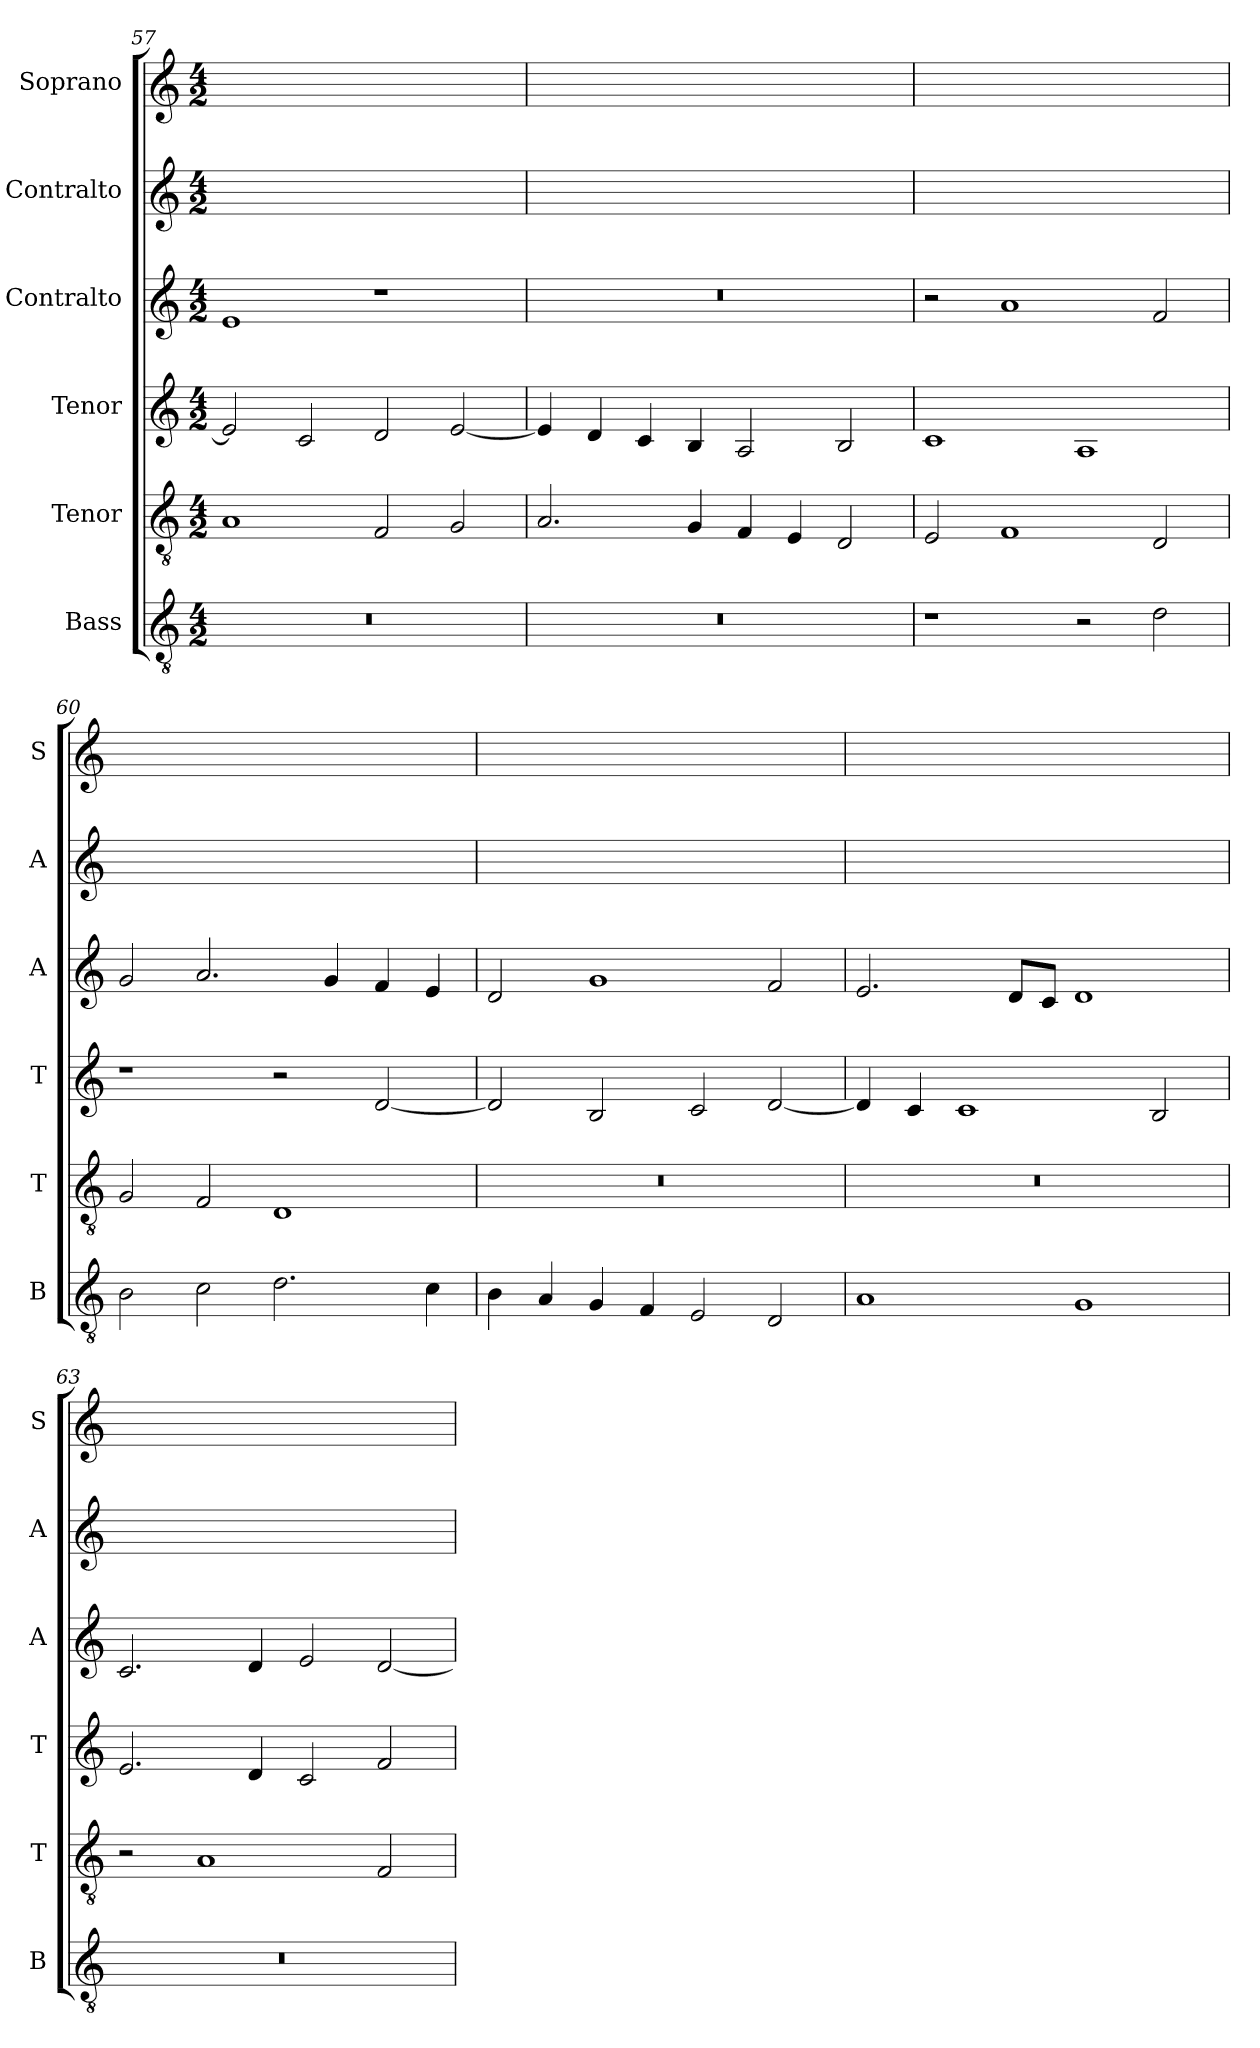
**kern	**kern	**kern	**kern	**kern	**kern
*part6	*part5	*part4	*part3	*part2	*part1
*staff6	*staff5	*staff4	*staff3	*staff2	*staff1
*I"Bass	*I"Tenor	*I"Tenor	*I"Contralto	*I"Contralto	*I"Soprano
*I'B	*I'T	*I'T	*I'A	*I'A	*I'S
*clefGv2	*clefGv2	*clefG2	*clefG2	*clefG2	*clefG2
*k[]	*k[]	*k[]	*k[]	*k[]	*k[]
*A:aeo	*A:aeo	*A:aeo	*A:aeo	*A:aeo	*A:aeo
*M4/2	*M4/2	*M4/2	*M4/2	*M4/2	*M4/2
=57	=57	=57	=57	=57	=57
0r	1A	2e]	1e	0ryy	0ryy
.	.	2c	.	.	.
.	2F	2d	1r	.	.
.	2G	[2e	.	.	.
=58	=58	=58	=58	=58	=58
0r	2.A	4e]	0r	0ryy	0ryy
.	.	4d	.	.	.
.	.	4c	.	.	.
.	4G	4B	.	.	.
.	4F	2A	.	.	.
.	4E	.	.	.	.
.	2D	2B	.	.	.
=59	=59	=59	=59	=59	=59
1r	2E	1c	2r	0ryy	0ryy
.	1F	.	1a	.	.
2r	.	1A	.	.	.
2d	2D	.	2f	.	.
=60	=60	=60	=60	=60	=60
2B	2G	1r	2g	0ryy	0ryy
2c	2F	.	2.a	.	.
2.d	1D	2r	.	.	.
.	.	.	4g	.	.
.	.	[2d	4f	.	.
4c	.	.	4e	.	.
=61	=61	=61	=61	=61	=61
4B	0r	2d]	2d	0ryy	0ryy
4A	.	.	.	.	.
4G	.	2B	1g	.	.
4F	.	.	.	.	.
2E	.	2c	.	.	.
2D	.	[2d	2f	.	.
=62	=62	=62	=62	=62	=62
1A	0r	4d]	2.e	0ryy	0ryy
.	.	4c	.	.	.
.	.	1c	.	.	.
.	.	.	8d/L	.	.
.	.	.	8c/J	.	.
1G	.	.	1d	.	.
.	.	2B	.	.	.
=63	=63	=63	=63	=63	=63
0r	2r	2.e	2.c	0ryy	0ryy
.	1A	.	.	.	.
.	.	4d	4d	.	.
.	.	2c	2e	.	.
.	2F	2f	[2d	.	.
=	=	=	=	=	=
*-	*-	*-	*-	*-	*-
